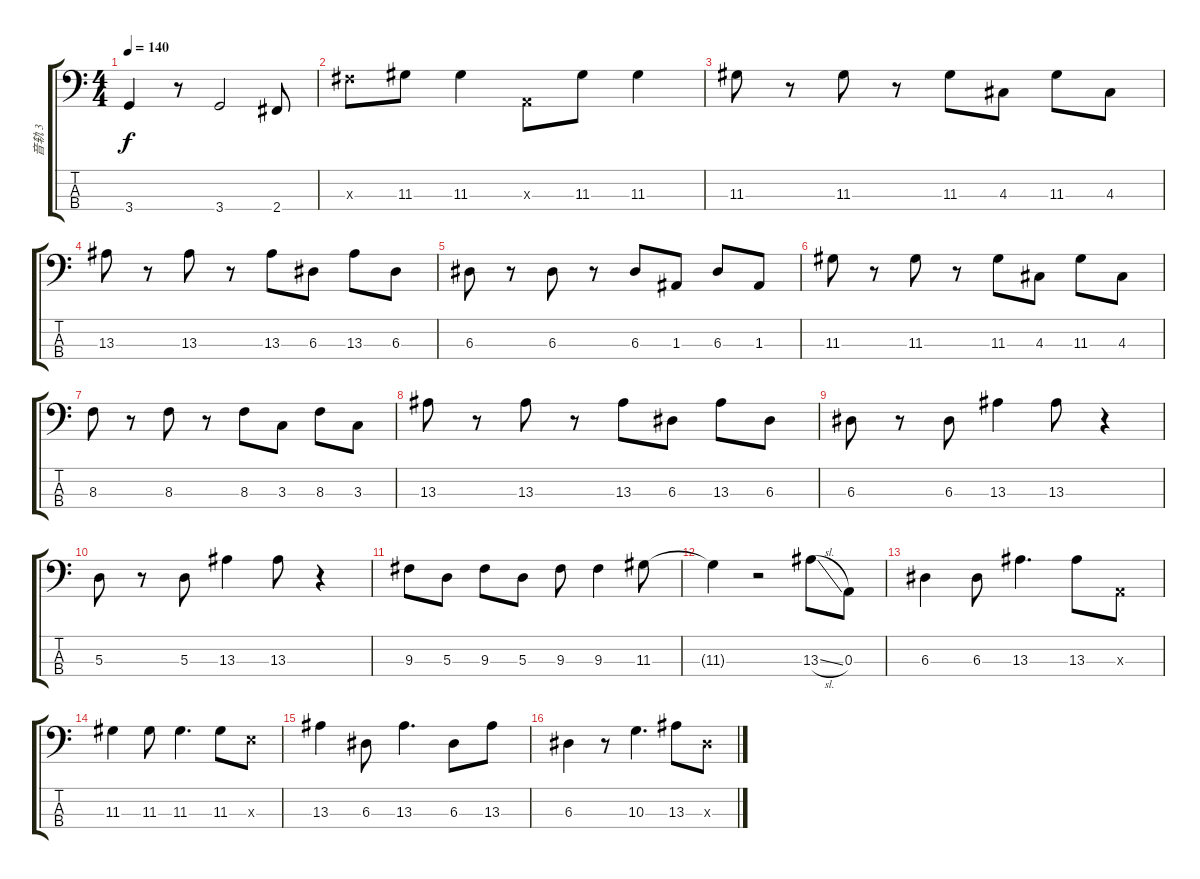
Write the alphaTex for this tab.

\track ("音轨 3" "音轨 3") {instrument electricbassfinger}
\staff {score tabs}
\tuning (G2 D2 A1 E1) {hide}
\ts (4 4)
\tempo 140
\clef f4
\ks c
3.4.4{dy f} r.8 3.4.2 2.4.8 |
9.3{x}.8 11.3.8 11.3.4 0.3{x}.8 11.3.8 11.3.4 |
11.3.8 r.8 11.3.8 r.8 11.3.8 4.3.8 11.3.8 4.3.8 |
13.3.8 r.8 13.3.8 r.8 13.3.8 6.3.8 13.3.8 6.3.8 |
6.3.8 r.8 6.3.8 r.8 6.3.8 1.3.8 6.3.8 1.3.8 |
11.3.8 r.8 11.3.8 r.8 11.3.8 4.3.8 11.3.8 4.3.8 |
8.3.8 r.8 8.3.8 r.8 8.3.8 3.3.8 8.3.8 3.3.8 |
13.3.8 r.8 13.3.8 r.8 13.3.8 6.3.8 13.3.8 6.3.8 |
6.3.8 r.8 6.3.8 13.3.4 13.3.8 r.4 |
5.3.8 r.8 5.3.8 13.3.4 13.3.8 r.4 |
9.3.8 5.3.8 9.3.8 5.3.8 9.3.8 9.3.4 11.3.8 |
11.3{t}.4 r.2 13.3{sl}.8 0.3.8 |
6.3.4 6.3.8 13.3.4{d} 13.3.8 0.3{x}.8 |
11.3.4 11.3.8 11.3.4{d} 11.3.8 7.3{x}.8 |
13.3.4 6.3.8 13.3.4{d} 6.3.8 13.3.8 |
6.3.4 r.8 10.3.4{d} 13.3.8 6.3{x}.8
